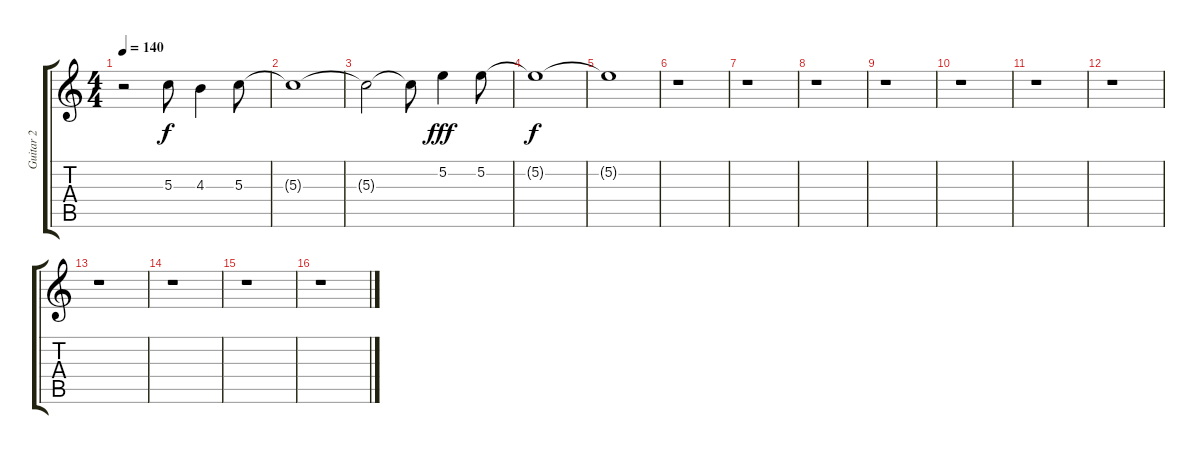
\track ("Guitar 2" "Guitar 2") {instrument distortionguitar}
\staff {score tabs}
\tuning (E4 B3 G3 D3 A2 E2) {hide}
\ts (4 4)
\tempo 140
\clef g2
\ks c
r.2{dy f instrument distortionguitar} 5.3.8 4.3.4 5.3.8 |
5.3{t}.1 |
5.3{t}.2 5.3{t}.8 5.2.4{dy fff} 5.2.8{volume 8} |
5.2{t}.1{dy f} |
5.2{t}.1 |
r.1 |
r.1 |
r.1 |
r.1 |
r.1 |
r.1 |
r.1 |
r.1 |
r.1 |
r.1 |
r.1
